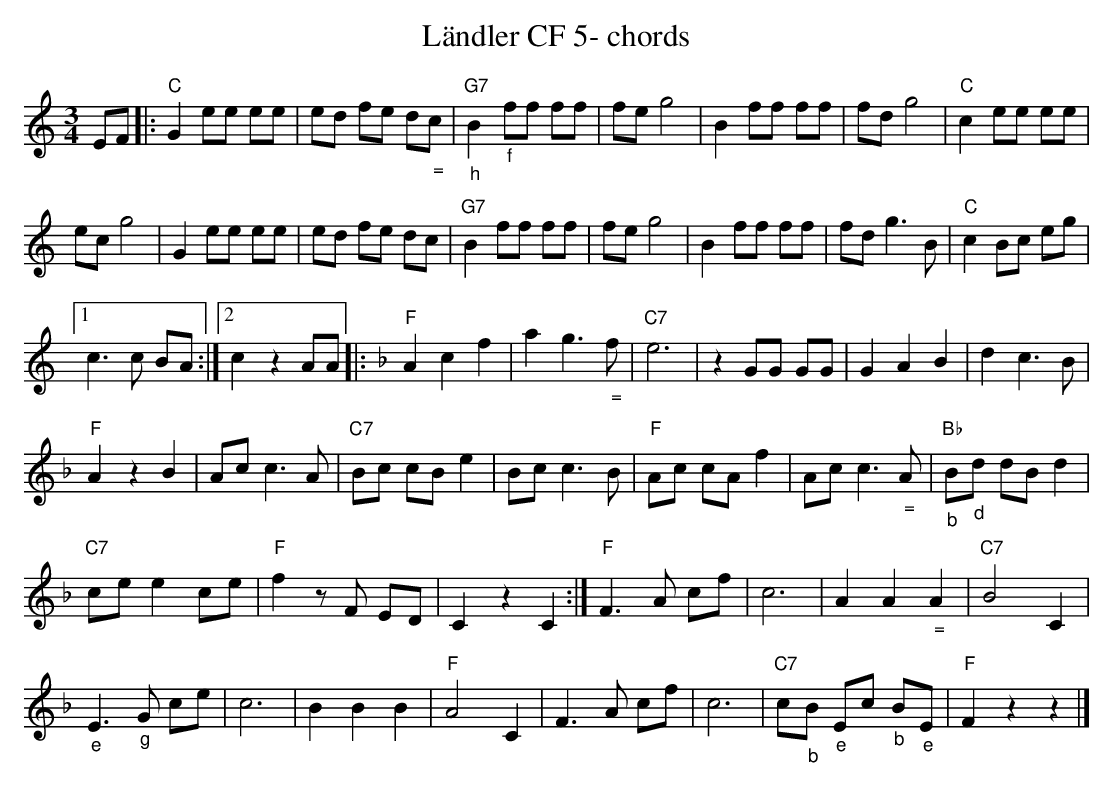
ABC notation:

X:1
T:L\"andler CF 5- chords
M:3/4
L:1/8
K:Cmaj%%MIDI gchordon
EF |: "C"G2ee ee | ed fe d"_ ="c | "G7""_h"B2"_f"ff ff | feg4 | B2ff ff | fdg4 | "C"c2ee ee |
ecg4 | G2ee ee | ed fe dc | "G7"B2ff ff | feg4 | B2ff ff | fdg3B | "C"c2Bc eg |1
c3c BA :|2 c2z2AA |: [K:Fmaj] "F"A2c2f2 | a2g3"_ ="f | "C7"e6 | z2GG GG | G2A2B2 | d2c3B |
"F"A2z2B2 | Acc3A | "C7"Bc cBe2 | Bcc3B | "F"Ac cAf2 | Acc3"_ ="A | "Bb""_b"B"_d"d dBd2 |
"C7"cee2ce | "F"f2zF ED | C2z2C2 :| "F"F3A cf | c6 |A2A2"_ ="A2 | "C7"B4C2 |
"_e"E3"_g"G ce | c6 | B2B2B2 | "F"A4C2 | F3A cf | c6 | "C7"c"_b"B "_e"Ec "_b"B"_e"E | "F"F2z2z2 |]
